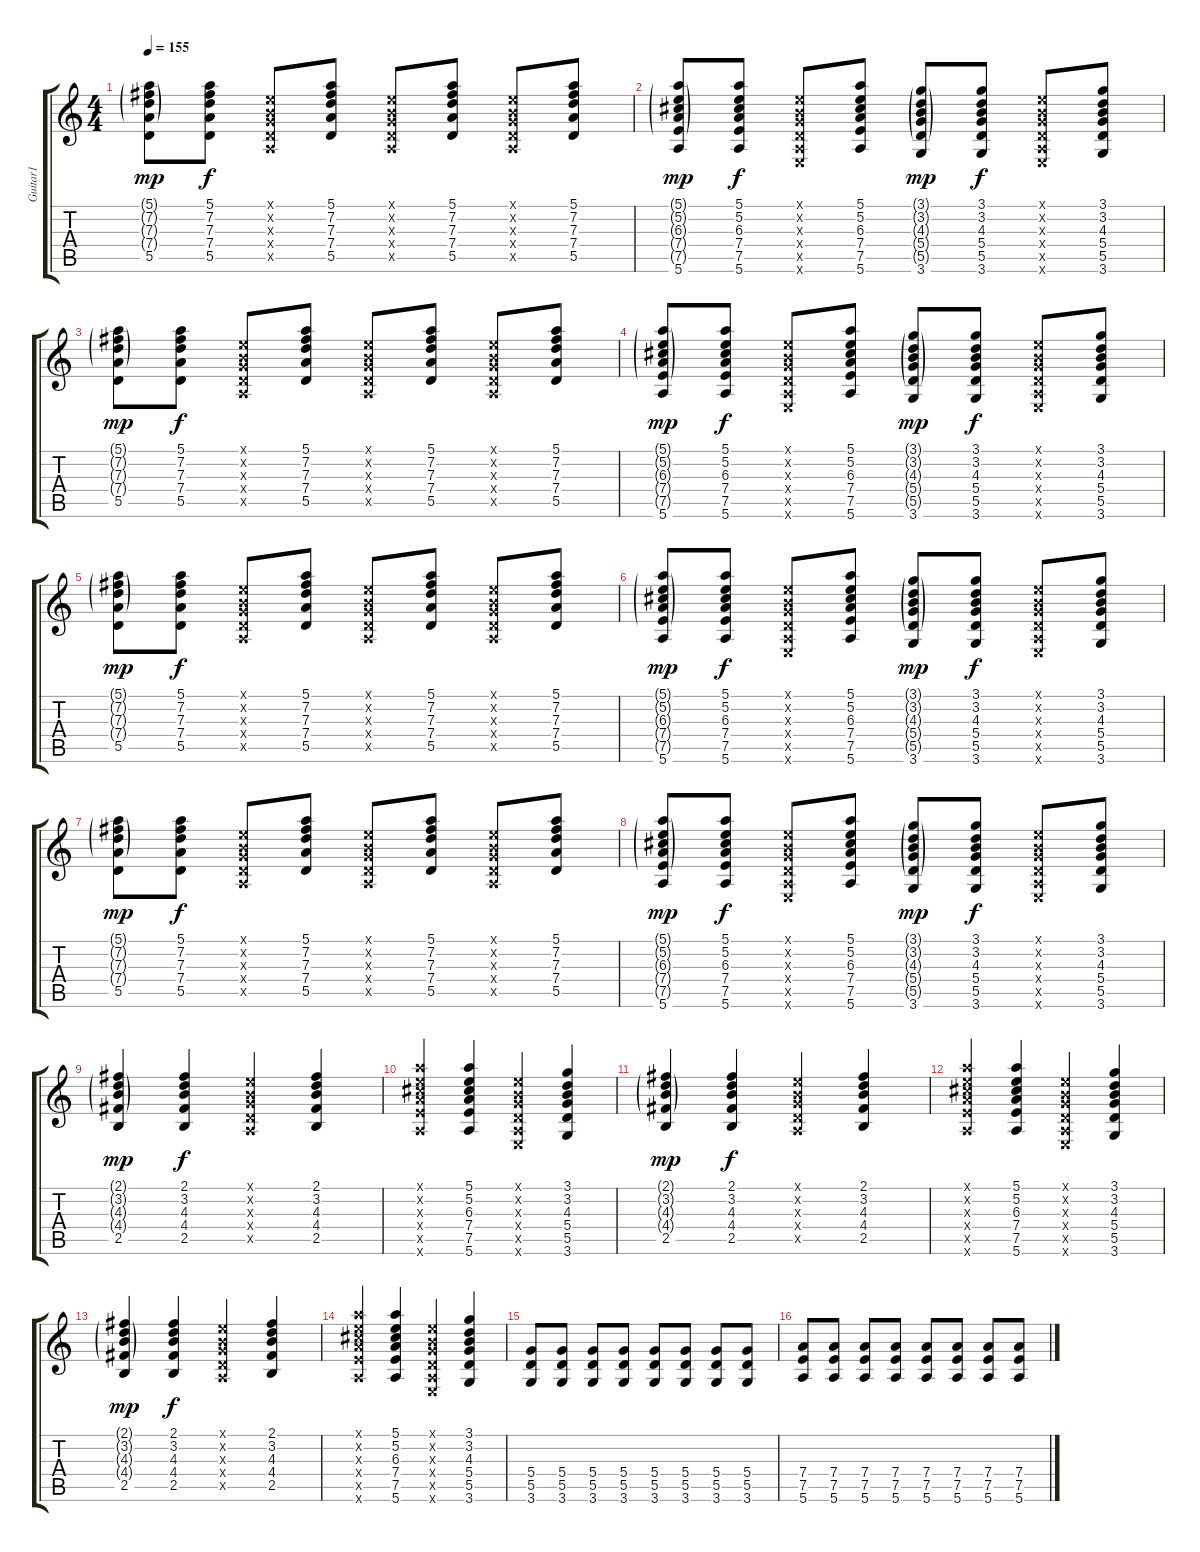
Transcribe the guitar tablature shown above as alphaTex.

\track ("Guitar1" "Guitar1") {instrument electricguitarclean}
\staff {score tabs}
\tuning (E4 B3 G3 D3 A2 E2) {hide}
\ts (4 4)
\tempo 155
\clef g2
\ks c
(5.1{g} 7.2{g} 7.3{g} 7.4{g} 5.5).8{dy mp} (5.1 7.2 7.3 7.4 5.5).8{dy f} (0.1{x} 0.2{x} 0.3{x} 0.4{x} 0.5{x}).8 (5.1 7.2 7.3 7.4 5.5).8 (0.1{x} 0.2{x} 0.3{x} 0.4{x} 0.5{x}).8 (5.1 7.2 7.3 7.4 5.5).8 (0.1{x} 0.2{x} 0.3{x} 0.4{x} 0.5{x}).8 (5.1 7.2 7.3 7.4 5.5).8 |
(5.1{g} 5.2{g} 6.3{g} 7.4{g} 7.5{g} 5.6).8{dy mp} (5.1 5.2 6.3 7.4 7.5 5.6).8{dy f} (0.1{x} 0.2{x} 0.3{x} 0.4{x} 0.5{x} 0.6{x}).8 (5.1 5.2 6.3 7.4 7.5 5.6).8 (3.1{g} 3.2{g} 4.3{g} 5.4{g} 5.5{g} 3.6).8{dy mp} (3.1 3.2 4.3 5.4 5.5 3.6).8{dy f} (0.1{x} 0.2{x} 0.3{x} 0.4{x} 0.5{x} 0.6{x}).8 (3.1 3.2 4.3 5.4 5.5 3.6).8 |
(5.1{g} 7.2{g} 7.3{g} 7.4{g} 5.5).8{dy mp} (5.1 7.2 7.3 7.4 5.5).8{dy f} (0.1{x} 0.2{x} 0.3{x} 0.4{x} 0.5{x}).8 (5.1 7.2 7.3 7.4 5.5).8 (0.1{x} 0.2{x} 0.3{x} 0.4{x} 0.5{x}).8 (5.1 7.2 7.3 7.4 5.5).8 (0.1{x} 0.2{x} 0.3{x} 0.4{x} 0.5{x}).8 (5.1 7.2 7.3 7.4 5.5).8 |
(5.1{g} 5.2{g} 6.3{g} 7.4{g} 7.5{g} 5.6).8{dy mp} (5.1 5.2 6.3 7.4 7.5 5.6).8{dy f} (0.1{x} 0.2{x} 0.3{x} 0.4{x} 0.5{x} 0.6{x}).8 (5.1 5.2 6.3 7.4 7.5 5.6).8 (3.1{g} 3.2{g} 4.3{g} 5.4{g} 5.5{g} 3.6).8{dy mp} (3.1 3.2 4.3 5.4 5.5 3.6).8{dy f} (0.1{x} 0.2{x} 0.3{x} 0.4{x} 0.5{x} 0.6{x}).8 (3.1 3.2 4.3 5.4 5.5 3.6).8 |
(5.1{g} 7.2{g} 7.3{g} 7.4{g} 5.5).8{dy mp} (5.1 7.2 7.3 7.4 5.5).8{dy f} (0.1{x} 0.2{x} 0.3{x} 0.4{x} 0.5{x}).8 (5.1 7.2 7.3 7.4 5.5).8 (0.1{x} 0.2{x} 0.3{x} 0.4{x} 0.5{x}).8 (5.1 7.2 7.3 7.4 5.5).8 (0.1{x} 0.2{x} 0.3{x} 0.4{x} 0.5{x}).8 (5.1 7.2 7.3 7.4 5.5).8 |
(5.1{g} 5.2{g} 6.3{g} 7.4{g} 7.5{g} 5.6).8{dy mp} (5.1 5.2 6.3 7.4 7.5 5.6).8{dy f} (0.1{x} 0.2{x} 0.3{x} 0.4{x} 0.5{x} 0.6{x}).8 (5.1 5.2 6.3 7.4 7.5 5.6).8 (3.1{g} 3.2{g} 4.3{g} 5.4{g} 5.5{g} 3.6).8{dy mp} (3.1 3.2 4.3 5.4 5.5 3.6).8{dy f} (0.1{x} 0.2{x} 0.3{x} 0.4{x} 0.5{x} 0.6{x}).8 (3.1 3.2 4.3 5.4 5.5 3.6).8 |
(5.1{g} 7.2{g} 7.3{g} 7.4{g} 5.5).8{dy mp} (5.1 7.2 7.3 7.4 5.5).8{dy f} (0.1{x} 0.2{x} 0.3{x} 0.4{x} 0.5{x}).8 (5.1 7.2 7.3 7.4 5.5).8 (0.1{x} 0.2{x} 0.3{x} 0.4{x} 0.5{x}).8 (5.1 7.2 7.3 7.4 5.5).8 (0.1{x} 0.2{x} 0.3{x} 0.4{x} 0.5{x}).8 (5.1 7.2 7.3 7.4 5.5).8 |
(5.1{g} 5.2{g} 6.3{g} 7.4{g} 7.5{g} 5.6).8{dy mp} (5.1 5.2 6.3 7.4 7.5 5.6).8{dy f} (0.1{x} 0.2{x} 0.3{x} 0.4{x} 0.5{x} 0.6{x}).8 (5.1 5.2 6.3 7.4 7.5 5.6).8 (3.1{g} 3.2{g} 4.3{g} 5.4{g} 5.5{g} 3.6).8{dy mp} (3.1 3.2 4.3 5.4 5.5 3.6).8{dy f} (0.1{x} 0.2{x} 0.3{x} 0.4{x} 0.5{x} 0.6{x}).8 (3.1 3.2 4.3 5.4 5.5 3.6).8 |
(2.1{g} 3.2{g} 4.3{g} 4.4{g} 2.5).4{dy mp} (2.1 3.2 4.3 4.4 2.5).4{dy f} (0.1{x} 0.2{x} 0.3{x} 0.4{x} 0.5{x}).4 (2.1 3.2 4.3 4.4 2.5).4 |
(5.1{x} 5.2{x} 6.3{x} 7.4{x} 7.5{x} 5.6{x}).4 (5.1 5.2 6.3 7.4 7.5 5.6).4 (0.1{x} 0.2{x} 0.3{x} 0.4{x} 0.5{x} 0.6{x}).4 (3.1 3.2 4.3 5.4 5.5 3.6).4 |
(2.1{g} 3.2{g} 4.3{g} 4.4{g} 2.5).4{dy mp} (2.1 3.2 4.3 4.4 2.5).4{dy f} (0.1{x} 0.2{x} 0.3{x} 0.4{x} 0.5{x}).4 (2.1 3.2 4.3 4.4 2.5).4 |
(5.1{x} 5.2{x} 6.3{x} 7.4{x} 7.5{x} 5.6{x}).4 (5.1 5.2 6.3 7.4 7.5 5.6).4 (0.1{x} 0.2{x} 0.3{x} 0.4{x} 0.5{x} 0.6{x}).4 (3.1 3.2 4.3 5.4 5.5 3.6).4 |
(2.1{g} 3.2{g} 4.3{g} 4.4{g} 2.5).4{dy mp} (2.1 3.2 4.3 4.4 2.5).4{dy f} (0.1{x} 0.2{x} 0.3{x} 0.4{x} 0.5{x}).4 (2.1 3.2 4.3 4.4 2.5).4 |
(5.1{x} 5.2{x} 6.3{x} 7.4{x} 7.5{x} 5.6{x}).4 (5.1 5.2 6.3 7.4 7.5 5.6).4 (0.1{x} 0.2{x} 0.3{x} 0.4{x} 0.5{x} 0.6{x}).4 (3.1 3.2 4.3 5.4 5.5 3.6).4 |
(5.4 5.5 3.6).8 (5.4 5.5 3.6).8 (5.4 5.5 3.6).8 (5.4 5.5 3.6).8 (5.4 5.5 3.6).8 (5.4 5.5 3.6).8 (5.4 5.5 3.6).8 (5.4 5.5 3.6).8 |
(7.4 7.5 5.6).8 (7.4 7.5 5.6).8 (7.4 7.5 5.6).8 (7.4 7.5 5.6).8 (7.4 7.5 5.6).8 (7.4 7.5 5.6).8 (7.4 7.5 5.6).8 (7.4 7.5 5.6).8
